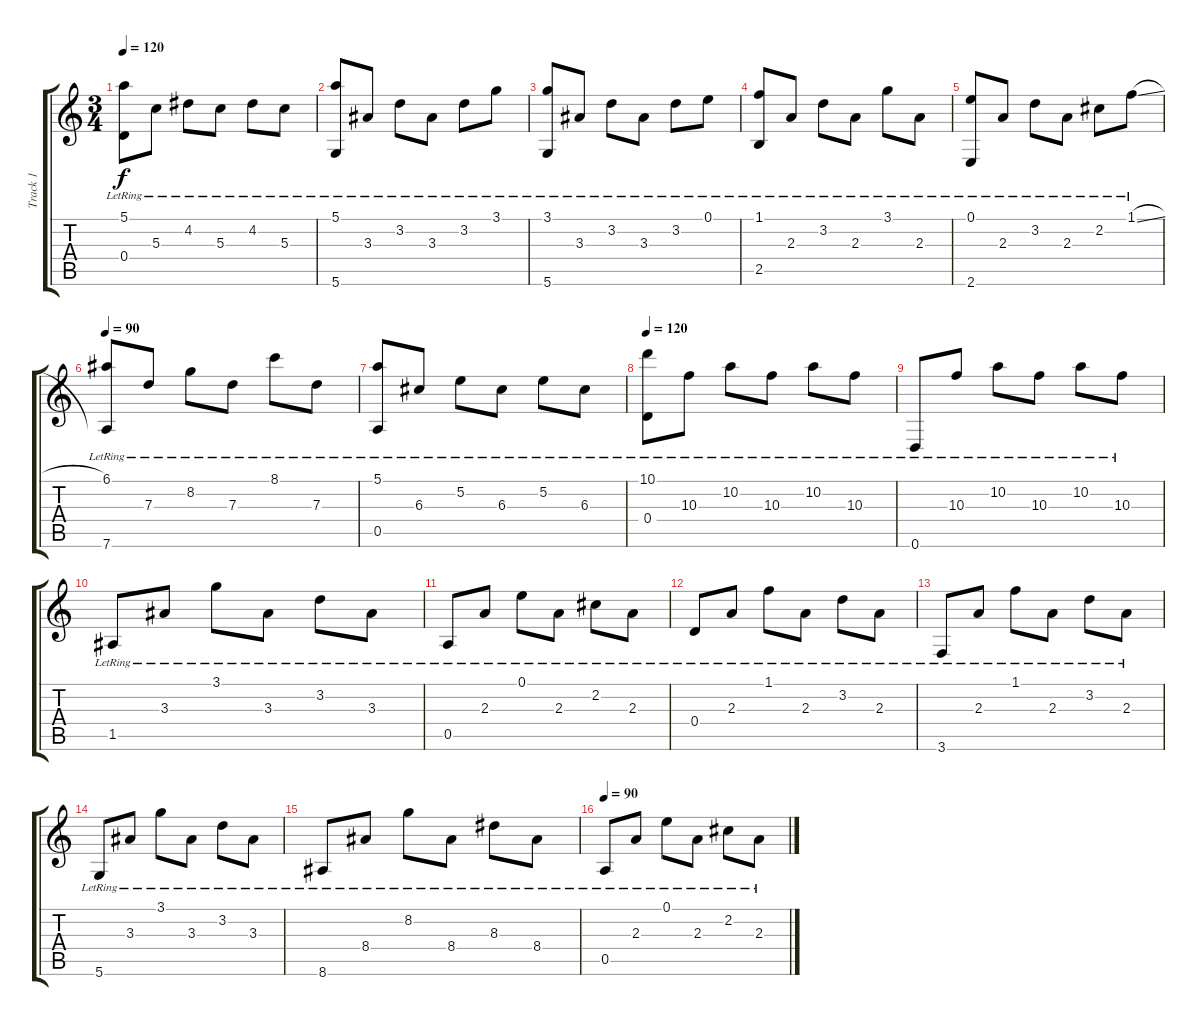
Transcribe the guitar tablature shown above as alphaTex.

\track ("Track 1" "Track 1") {instrument acousticguitarnylon}
\staff {score tabs}
\tuning (E4 B3 G3 D3 A2 D2) {hide}
\ts (3 4)
\tempo 120
\clef g2
\ks c
(5.1{lr} 0.4{lr}).8{dy f} 5.3{lr}.8 4.2{lr}.8 5.3{lr}.8 4.2{lr}.8 5.3{lr}.8 |
(5.1{lr} 5.6{lr}).8 3.3{lr}.8 3.2{lr}.8 3.3{lr}.8 3.2{lr}.8 3.1{lr}.8 |
(3.1{lr} 5.6{lr}).8 3.3{lr}.8 3.2{lr}.8 3.3{lr}.8 3.2{lr}.8 0.1{lr}.8 |
(1.1{lr} 2.5{lr}).8 2.3{lr}.8 3.2{lr}.8 2.3{lr}.8 3.1{lr}.8 2.3{lr}.8 |
(0.1{lr} 2.6{lr}).8 2.3{lr}.8 3.2{lr}.8 2.3{lr}.8 2.2{lr}.8 1.1{sl lr}.8 |
\tempo 90
(6.1{lr} 7.6{lr}).8 7.3{lr}.8 8.2{lr}.8 7.3{lr}.8 8.1{lr}.8 7.3{lr}.8 |
(5.1{lr} 0.5{lr}).8 6.3{lr}.8 5.2{lr}.8 6.3{lr}.8 5.2{lr}.8 6.3{lr}.8 |
\tempo 120
(10.1{lr} 0.4{lr}).8 10.3{lr}.8 10.2{lr}.8 10.3{lr}.8 10.2{lr}.8 10.3{lr}.8 |
0.6{lr}.8 10.3{lr}.8 10.2{lr}.8 10.3{lr}.8 10.2{lr}.8 10.3{lr}.8 |
1.5{lr}.8 3.3{lr}.8 3.1{lr}.8 3.3{lr}.8 3.2{lr}.8 3.3{lr}.8 |
0.5{lr}.8 2.3{lr}.8 0.1{lr}.8 2.3{lr}.8 2.2{lr}.8 2.3{lr}.8 |
0.4{lr}.8 2.3{lr}.8 1.1{lr}.8 2.3{lr}.8 3.2{lr}.8 2.3{lr}.8 |
3.6{lr}.8 2.3{lr}.8 1.1{lr}.8 2.3{lr}.8 3.2{lr}.8 2.3{lr}.8 |
5.6{lr}.8 3.3{lr}.8 3.1{lr}.8 3.3{lr}.8 3.2{lr}.8 3.3{lr}.8 |
8.6{lr}.8 8.4{lr}.8 8.2{lr}.8 8.4{lr}.8 8.3{lr}.8 8.4{lr}.8 |
\tempo 90
0.5{lr}.8 2.3{lr}.8 0.1{lr}.8 2.3{lr}.8 2.2{lr}.8 2.3{lr}.8
